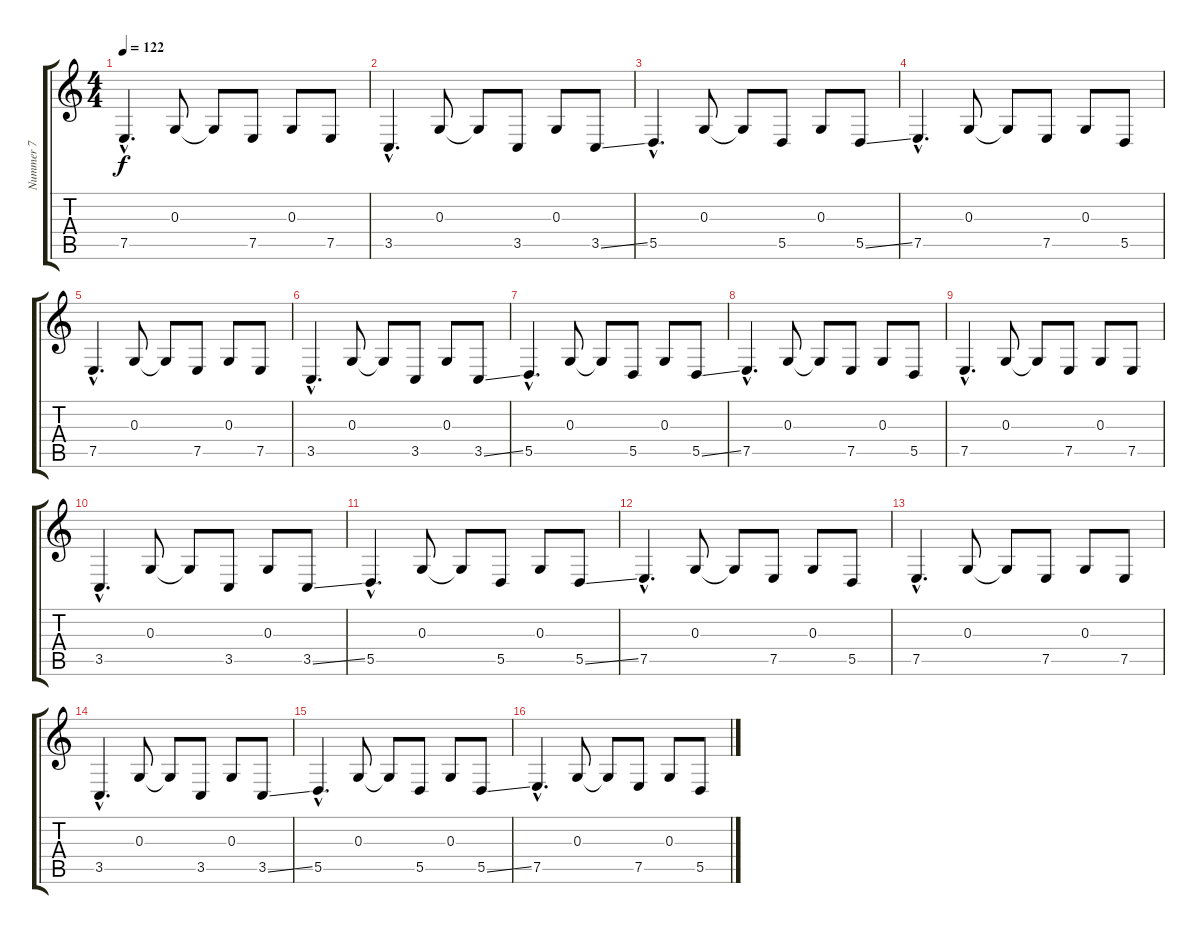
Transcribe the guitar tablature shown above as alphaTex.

\track ("Nummer 7" "Nummer 7") {instrument synthbrass1}
\staff {score tabs}
\tuning (E4 B3 G3 D3 A2 E2) {hide}
\ts (4 4)
\tempo 122
\clef g2
\ks c
7.5{hac}.4{d dy f} 0.3.8 0.3{t}.8 7.5.8 0.3.8 7.5.8 |
3.5{hac}.4{d} 0.3.8 0.3{t}.8 3.5.8 0.3.8 3.5{ss}.8 |
5.5{hac}.4{d} 0.3.8 0.3{t}.8 5.5.8 0.3.8 5.5{ss}.8 |
7.5{hac}.4{d} 0.3.8 0.3{t}.8 7.5.8 0.3.8 5.5.8 |
7.5{hac}.4{d} 0.3.8 0.3{t}.8 7.5.8 0.3.8 7.5.8 |
3.5{hac}.4{d} 0.3.8 0.3{t}.8 3.5.8 0.3.8 3.5{ss}.8 |
5.5{hac}.4{d} 0.3.8 0.3{t}.8 5.5.8 0.3.8 5.5{ss}.8 |
7.5{hac}.4{d} 0.3.8 0.3{t}.8 7.5.8 0.3.8 5.5.8 |
7.5{hac}.4{d} 0.3.8 0.3{t}.8 7.5.8 0.3.8 7.5.8 |
3.5{hac}.4{d} 0.3.8 0.3{t}.8 3.5.8 0.3.8 3.5{ss}.8 |
5.5{hac}.4{d} 0.3.8 0.3{t}.8 5.5.8 0.3.8 5.5{ss}.8 |
7.5{hac}.4{d} 0.3.8 0.3{t}.8 7.5.8 0.3.8 5.5.8 |
7.5{hac}.4{d} 0.3.8 0.3{t}.8 7.5.8 0.3.8 7.5.8 |
3.5{hac}.4{d} 0.3.8 0.3{t}.8 3.5.8 0.3.8 3.5{ss}.8 |
5.5{hac}.4{d} 0.3.8 0.3{t}.8 5.5.8 0.3.8 5.5{ss}.8 |
7.5{hac}.4{d} 0.3.8 0.3{t}.8 7.5.8 0.3.8 5.5.8
